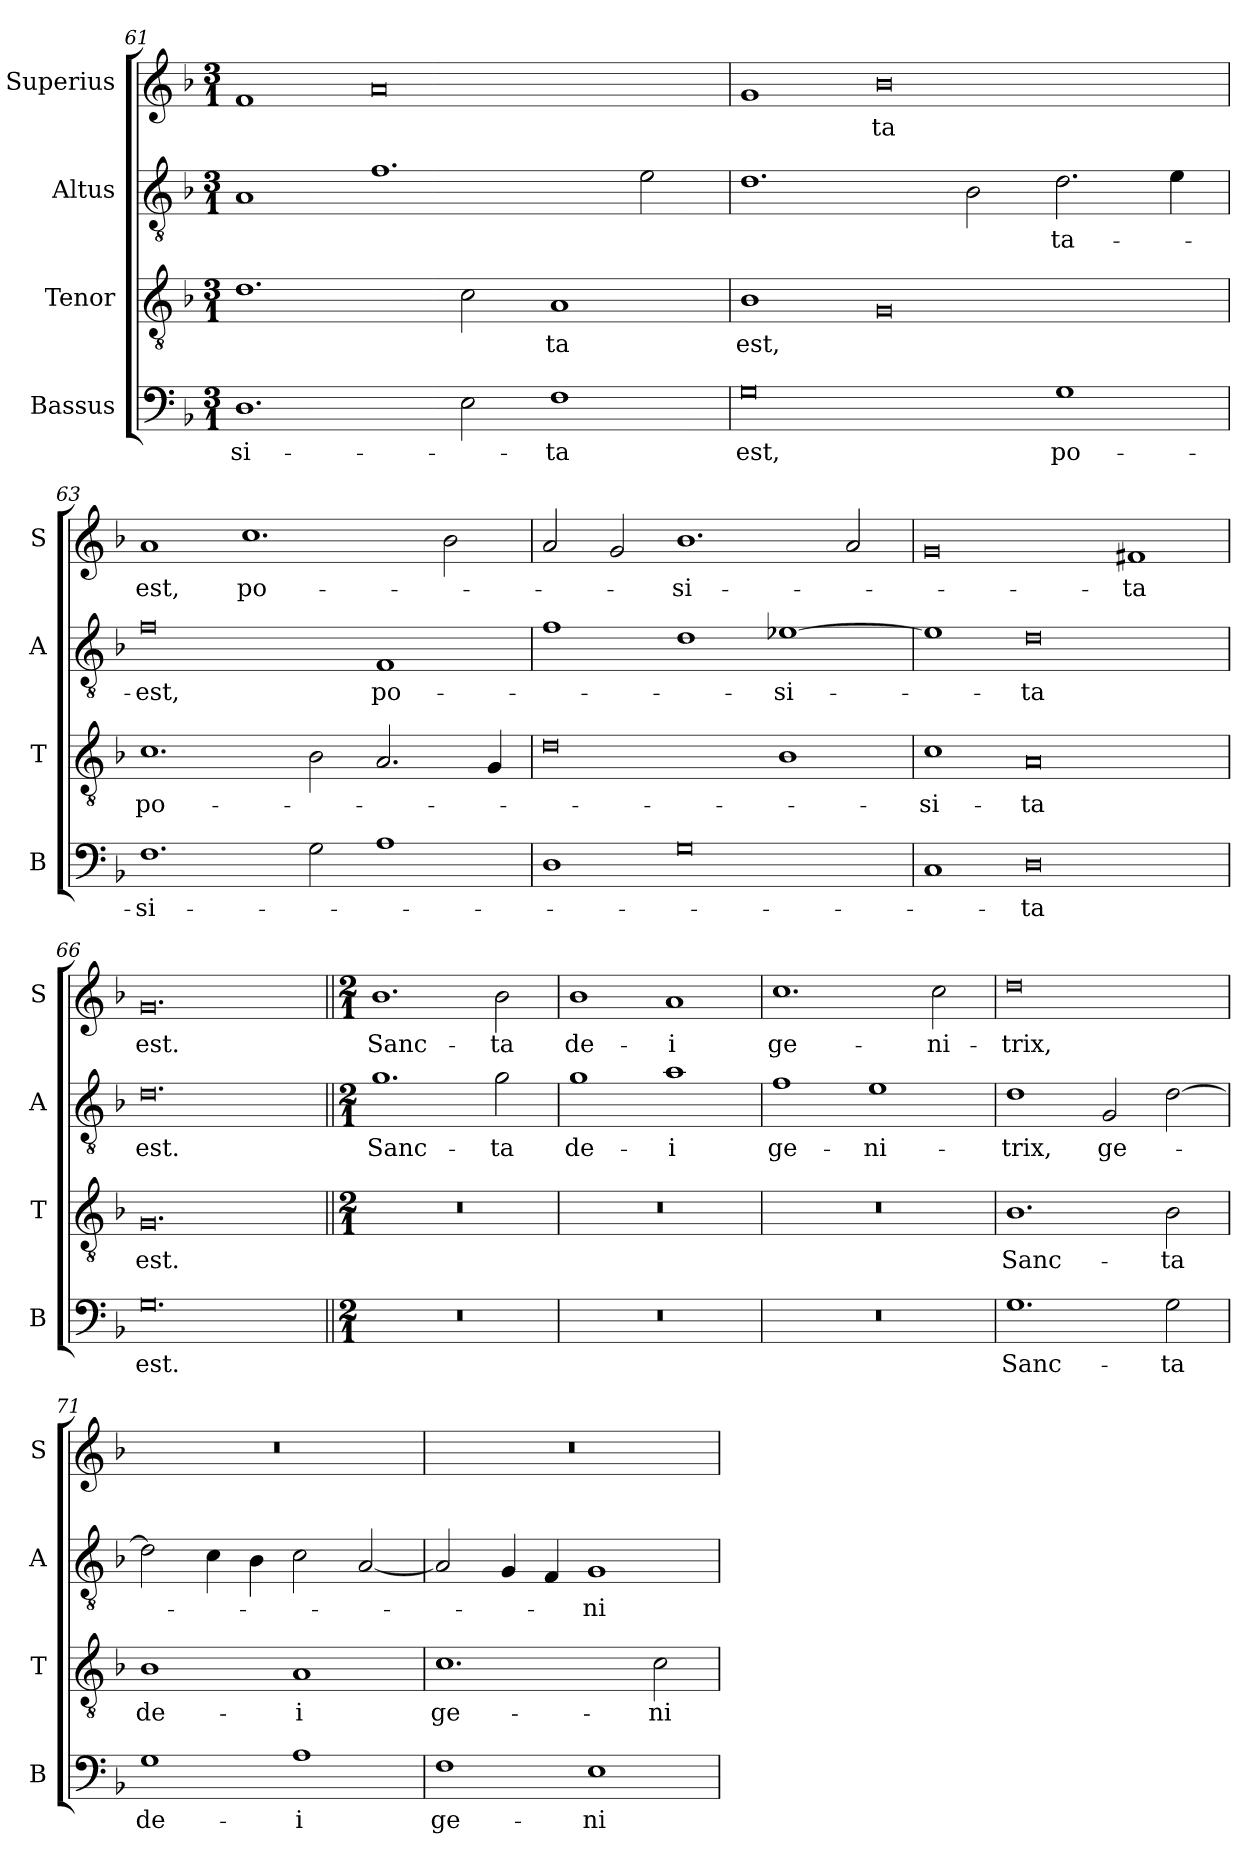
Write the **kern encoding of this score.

**kern	**text	**kern	**text	**kern	**text	**kern	**text
*part4	*part4	*part3	*part3	*part2	*part2	*part1	*part1
*staff4	*staff4	*staff3	*staff3	*staff2	*staff2	*staff1	*staff1
*I"Bassus	*	*I"Tenor	*	*I"Altus	*	*I"Superius	*
*I'B	*	*I'T	*	*I'A	*	*I'S	*
*clefF4	*	*clefGv2	*	*clefGv2	*	*clefG2	*
*k[b-]	*	*k[b-]	*	*k[b-]	*	*k[b-]	*
*M3/1	*	*M3/1	*	*M3/1	*	*M3/1	*
=61	=61	=61	=61	=61	=61	=61	=61
1.D	-si-	1.d	.	1A	.	1f	.
.	.	.	.	1.f	.	0a	.
2E\	.	2c\	.	.	.	.	.
1F	-ta	1A	-ta	.	.	.	.
.	.	.	.	2e\	.	.	.
=62	=62	=62	=62	=62	=62	=62	=62
0G	est,	1B-	est,	1.d	.	1g	.
.	.	0G	.	.	.	0b-	-ta
.	.	.	.	2B-\	.	.	.
1G	po-	.	.	2.d\	-ta-	.	.
.	.	.	.	4e\	.	.	.
=63	=63	=63	=63	=63	=63	=63	=63
1.F	-si-	1.c	po-	0f	est,	1a	est,
.	.	.	.	.	.	1.cc	po-
2G\	.	2B-\	.	.	.	.	.
1A	.	2.A/	.	1F	po-	.	.
.	.	.	.	.	.	2b-\	.
.	.	4G/	.	.	.	.	.
=64	=64	=64	=64	=64	=64	=64	=64
1D	.	0d	.	1f	.	2a/	.
.	.	.	.	.	.	2g/	.
0G	.	.	.	1d	.	1.b-	-si-
.	.	1B-	.	[1e-X	-si-	.	.
.	.	.	.	.	.	2a/	.
=65	=65	=65	=65	=65	=65	=65	=65
1C	.	1c	-si-	1e-]	.	0g	.
0D	-ta	0A	-ta	0d	-ta	.	.
.	.	.	.	.	.	1f#X	-ta
=66	=66	=66	=66	=66	=66	=66	=66
0.G	est.	0.G	est.	0.d	est.	0.g	est.
!!LO:LB:g=z
=67||	=67||	=67||	=67||	=67||	=67||	=67||	=67||
*M2/1	*	*M2/1	*	*M2/1	*	*M2/1	*
0r	.	0r	.	1.g	Sanc-	1.b-	Sanc-
.	.	.	.	2g\	-ta	2b-\	-ta
=68	=68	=68	=68	=68	=68	=68	=68
0r	.	0r	.	1g	de-	1b-	de-
.	.	.	.	1a	-i	1a	-i
=69	=69	=69	=69	=69	=69	=69	=69
0r	.	0r	.	1f	ge-	1.cc	ge-
.	.	.	.	1e	-ni-	.	.
.	.	.	.	.	.	2cc\	-ni-
=70	=70	=70	=70	=70	=70	=70	=70
1.G	Sanc-	1.B-	Sanc-	1d	-trix,	0dd	-trix,
.	.	.	.	2G/	ge-	.	.
2G\	-ta	2B-\	-ta	[2d\	.	.	.
=71	=71	=71	=71	=71	=71	=71	=71
1G	de-	1B-	de-	2d\]	.	0r	.
.	.	.	.	4c\	.	.	.
.	.	.	.	4B-\	.	.	.
1A	-i	1A	-i	2c\	.	.	.
.	.	.	.	[2A/	.	.	.
=72	=72	=72	=72	=72	=72	=72	=72
1F	ge-	1.c	ge-	2A/]	.	0r	.
.	.	.	.	4G/	.	.	.
.	.	.	.	4F/	.	.	.
1E	-ni-	.	.	1G	-ni-	.	.
.	.	2c\	-ni-	.	.	.	.
=	=	=	=	=	=	=	=
*-	*-	*-	*-	*-	*-	*-	*-
